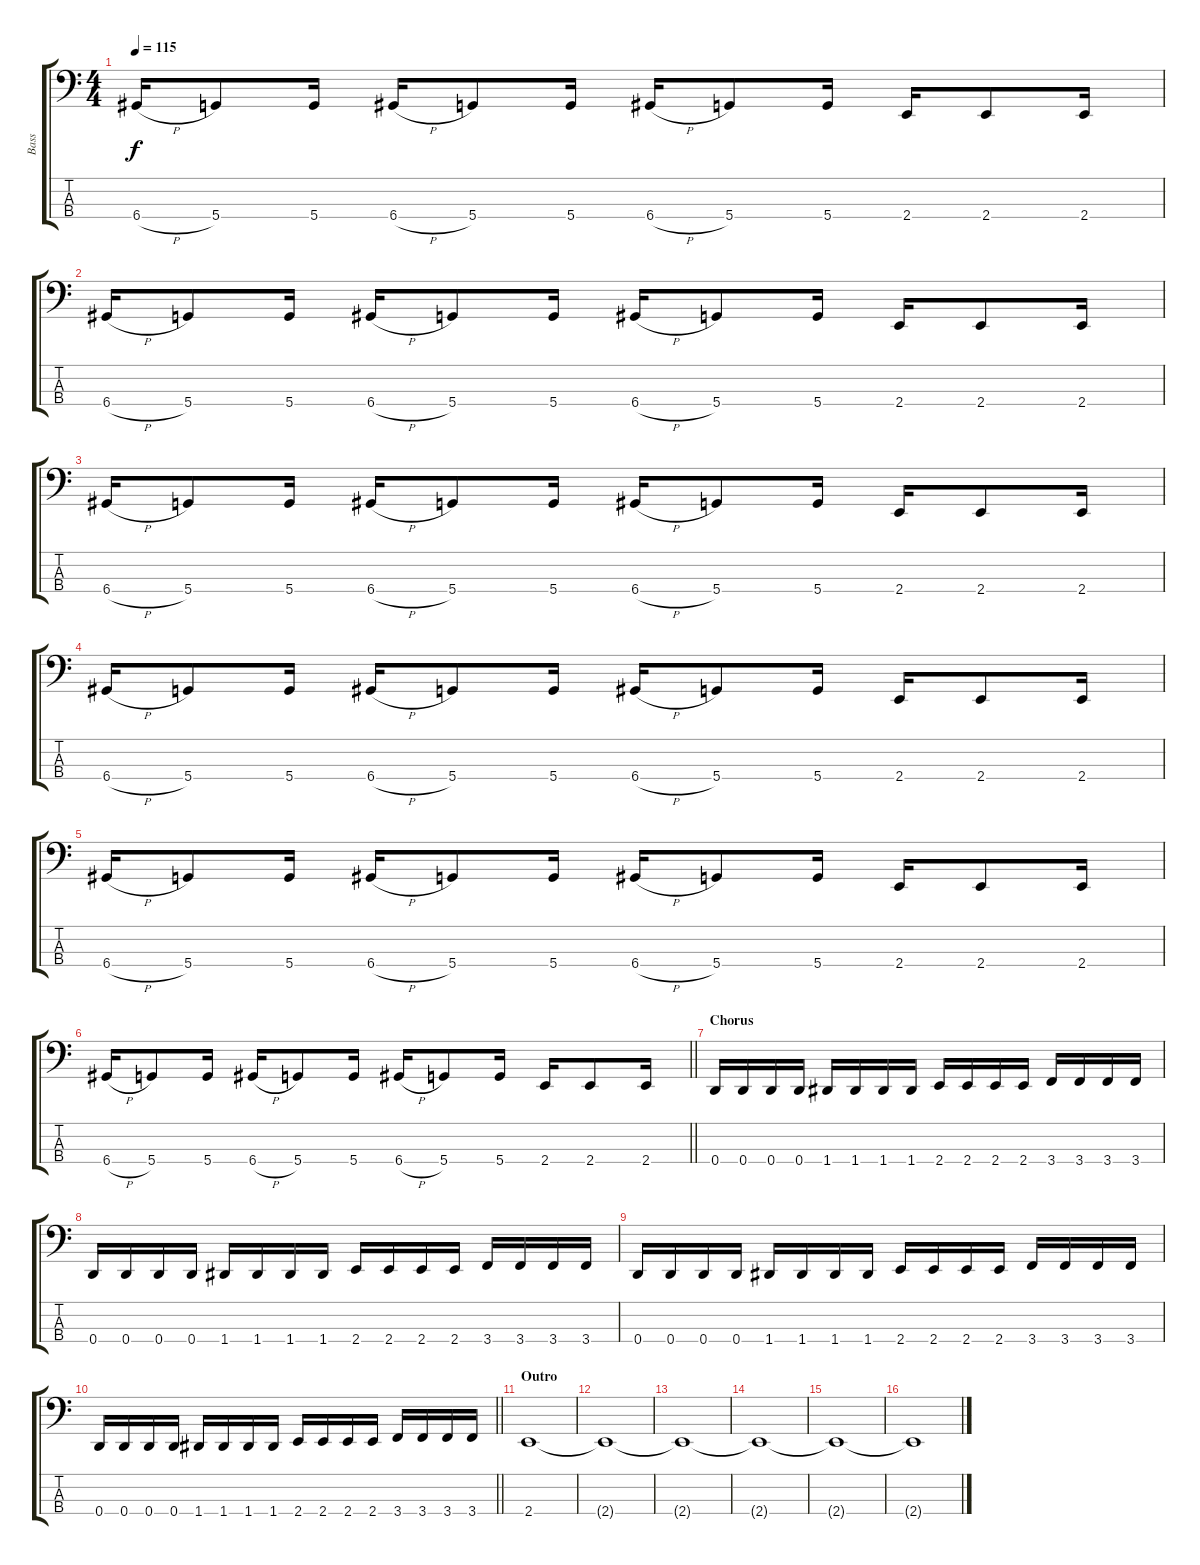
\track ("Bass" "Bass") {instrument electricbasspick}
\staff {score tabs}
\tuning (G2 D2 A1 D1) {hide}
\ts (4 4)
\tempo 115
\clef f4
\ks c
6.4{h}.16{dy f} 5.4.8 5.4.16 6.4{h}.16 5.4.8 5.4.16 6.4{h}.16 5.4.8 5.4.16 2.4.16 2.4.8 2.4.16 |
6.4{h}.16 5.4.8 5.4.16 6.4{h}.16 5.4.8 5.4.16 6.4{h}.16 5.4.8 5.4.16 2.4.16 2.4.8 2.4.16 |
6.4{h}.16 5.4.8 5.4.16 6.4{h}.16 5.4.8 5.4.16 6.4{h}.16 5.4.8 5.4.16 2.4.16 2.4.8 2.4.16 |
6.4{h}.16 5.4.8 5.4.16 6.4{h}.16 5.4.8 5.4.16 6.4{h}.16 5.4.8 5.4.16 2.4.16 2.4.8 2.4.16 |
6.4{h}.16 5.4.8 5.4.16 6.4{h}.16 5.4.8 5.4.16 6.4{h}.16 5.4.8 5.4.16 2.4.16 2.4.8 2.4.16 |
\barLineRight lightlight
6.4{h}.16 5.4.8 5.4.16 6.4{h}.16 5.4.8 5.4.16 6.4{h}.16 5.4.8 5.4.16 2.4.16 2.4.8 2.4.16 |
\section ("" "Chorus")
0.4.16 0.4.16 0.4.16 0.4.16 1.4.16 1.4.16 1.4.16 1.4.16 2.4.16 2.4.16 2.4.16 2.4.16 3.4.16 3.4.16 3.4.16 3.4.16 |
0.4.16 0.4.16 0.4.16 0.4.16 1.4.16 1.4.16 1.4.16 1.4.16 2.4.16 2.4.16 2.4.16 2.4.16 3.4.16 3.4.16 3.4.16 3.4.16 |
0.4.16 0.4.16 0.4.16 0.4.16 1.4.16 1.4.16 1.4.16 1.4.16 2.4.16 2.4.16 2.4.16 2.4.16 3.4.16 3.4.16 3.4.16 3.4.16 |
\barLineRight lightlight
0.4.16 0.4.16 0.4.16 0.4.16 1.4.16 1.4.16 1.4.16 1.4.16 2.4.16 2.4.16 2.4.16 2.4.16 3.4.16 3.4.16 3.4.16 3.4.16 |
\section ("" "Outro")
2.4.1 |
2.4{t}.1 |
2.4{t}.1 |
2.4{t}.1 |
2.4{t}.1 |
2.4{t}.1
